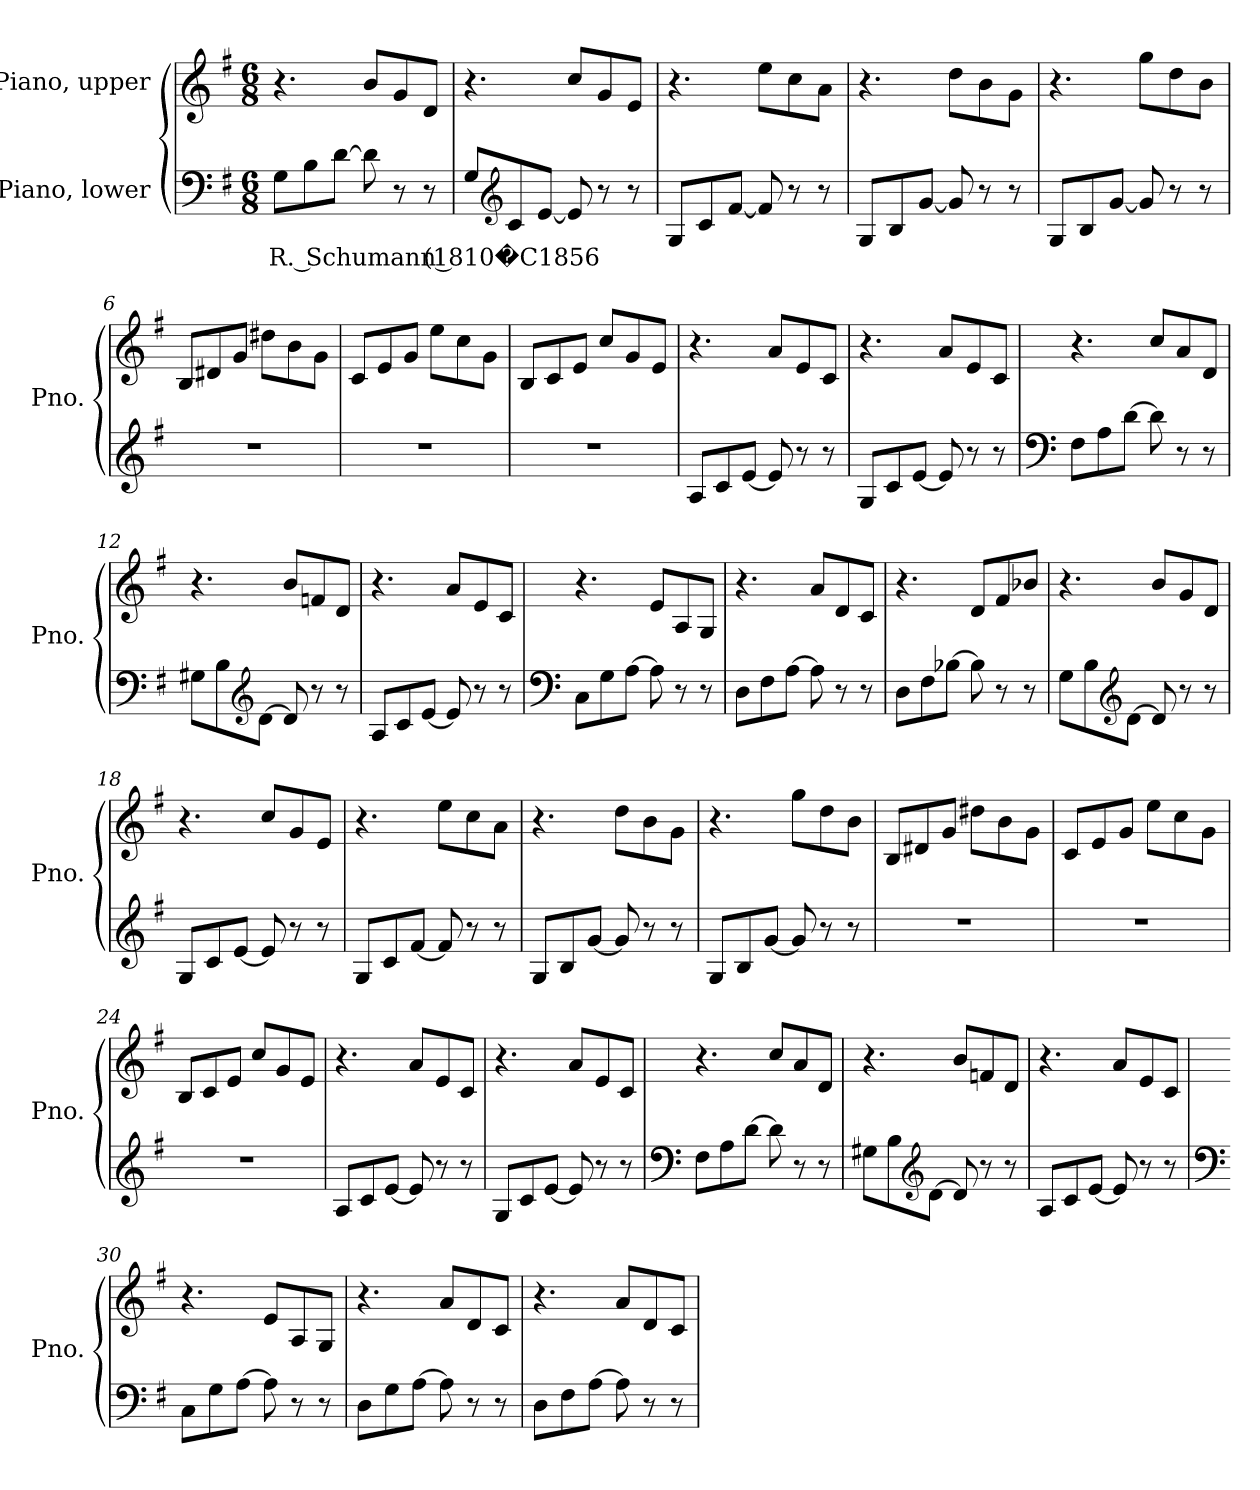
**kern	**text	**kern
*part2	*part2	*part1
*staff2	*staff2	*staff1
*I"Piano, lower	*	*I"Piano, upper
*I'Pno.	*	*I'Pno.
*clefF4	*	*clefG2
*k[f#]	*	*k[f#]
*M6/8	*	*M6/8
*MM160	*	*MM160
=1	=1	=1
!	!LO:LY:b	!
8G\L	R. Schumann (1810�C1856	4.r
8B\	.	.
[8d\J	.	.
8d\]	.	8b/L
8r	.	8g/
8r	.	8d/J
=2	=2	=2
8G/L	.	4.r
*clefG2	*	*
8c/	.	.
[8e/J	.	.
8e/]	.	8cc/L
8r	.	8g/
8r	.	8e/J
=3	=3	=3
8G/L	.	4.r
8c/	.	.
[8f#/J	.	.
8f#/]	.	8ee\L
8r	.	8cc\
8r	.	8a\J
!!LO:LB:g=z
=4	=4	=4
8G/L	.	4.r
8B/	.	.
[8g/J	.	.
8g/]	.	8dd\L
8r	.	8b\
8r	.	8g\J
=5	=5	=5
8G/L	.	4.r
8B/	.	.
[8g/J	.	.
8g/]	.	8gg\L
8r	.	8dd\
8r	.	8b\J
=6	=6	=6
2.r	.	8B/L
.	.	8d#X/
.	.	8g/J
.	.	8dd#X\L
.	.	8b\
.	.	8g\J
=7	=7	=7
2.r	.	8c/L
.	.	8e/
.	.	8g/J
.	.	8ee\L
.	.	8cc\
.	.	8g\J
=8	=8	=8
2.r	.	8B/L
.	.	8c/
.	.	8e/J
.	.	8cc/L
.	.	8g/
.	.	8e/J
!!LO:LB:g=z
=9	=9	=9
8A/L	.	4.r
8c/	.	.
[8e/J	.	.
8e/]	.	8a/L
8r	.	8e/
8r	.	8c/J
=10	=10	=10
8G/L	.	4.r
8c/	.	.
[8e/J	.	.
8e/]	.	8a/L
8r	.	8e/
8r	.	8c/J
=11	=11	=11
*clefF4	*	*
8F#\L	.	4.r
8A\	.	.
[8d\J	.	.
8d\]	.	8cc/L
8r	.	8a/
8r	.	8d/J
=12	=12	=12
8G#X\L	.	4.r
8B\	.	.
*clefG2	*	*
[8d\J	.	.
8d/]	.	8b/L
8r	.	8fn/
8r	.	8d/J
=13	=13	=13
8A/L	.	4.r
8c/	.	.
[8e/J	.	.
8e/]	.	8a/L
8r	.	8e/
8r	.	8c/J
!!LO:LB:g=z
=14	=14	=14
*clefF4	*	*
8C\L	.	4.r
8G\	.	.
[8A\J	.	.
8A\]	.	8e/L
8r	.	8A/
8r	.	8G/J
=15	=15	=15
8D\L	.	4.r
8F#\	.	.
[8A\J	.	.
8A\]	.	8a/L
8r	.	8d/
8r	.	8c/J
=16	=16	=16
8D\L	.	4.r
8F#\	.	.
[8B-X\J	.	.
8B-\]	.	8d/L
8r	.	8f#/
8r	.	8b-X/J
=17	=17	=17
8G\L	.	4.r
8B\	.	.
*clefG2	*	*
[8d\J	.	.
8d/]	.	8b/L
8r	.	8g/
8r	.	8d/J
=18	=18	=18
8G/L	.	4.r
8c/	.	.
[8e/J	.	.
8e/]	.	8cc/L
8r	.	8g/
8r	.	8e/J
!!LO:LB:g=z
=19	=19	=19
8G/L	.	4.r
8c/	.	.
[8f#/J	.	.
8f#/]	.	8ee\L
8r	.	8cc\
8r	.	8a\J
=20	=20	=20
8G/L	.	4.r
8B/	.	.
[8g/J	.	.
8g/]	.	8dd\L
8r	.	8b\
8r	.	8g\J
=21	=21	=21
8G/L	.	4.r
8B/	.	.
[8g/J	.	.
8g/]	.	8gg\L
8r	.	8dd\
8r	.	8b\J
=22	=22	=22
2.r	.	8B/L
.	.	8d#X/
.	.	8g/J
.	.	8dd#X\L
.	.	8b\
.	.	8g\J
=23	=23	=23
2.r	.	8c/L
.	.	8e/
.	.	8g/J
.	.	8ee\L
.	.	8cc\
.	.	8g\J
!!LO:LB:g=z
=24	=24	=24
2.r	.	8B/L
.	.	8c/
.	.	8e/J
.	.	8cc/L
.	.	8g/
.	.	8e/J
=25	=25	=25
8A/L	.	4.r
8c/	.	.
[8e/J	.	.
8e/]	.	8a/L
8r	.	8e/
8r	.	8c/J
=26	=26	=26
8G/L	.	4.r
8c/	.	.
[8e/J	.	.
8e/]	.	8a/L
8r	.	8e/
8r	.	8c/J
=27	=27	=27
*clefF4	*	*
8F#\L	.	4.r
8A\	.	.
[8d\J	.	.
8d\]	.	8cc/L
8r	.	8a/
8r	.	8d/J
=28	=28	=28
8G#X\L	.	4.r
8B\	.	.
*clefG2	*	*
[8d\J	.	.
8d/]	.	8b/L
8r	.	8fn/
8r	.	8d/J
!!LO:PB:g=z
=29	=29	=29
8A/L	.	4.r
8c/	.	.
[8e/J	.	.
8e/]	.	8a/L
8r	.	8e/
8r	.	8c/J
=30	=30	=30
*clefF4	*	*
8C\L	.	4.r
8G\	.	.
[8A\J	.	.
8A\]	.	8e/L
8r	.	8A/
8r	.	8G/J
=31	=31	=31
8D\L	.	4.r
8G\	.	.
[8A\J	.	.
8A\]	.	8a/L
8r	.	8d/
8r	.	8c/J
=32	=32	=32
8D\L	.	4.r
8F#\	.	.
[8A\J	.	.
8A\]	.	8a/L
8r	.	8d/
8r	.	8c/J
=	=	=
*-	*-	*-
